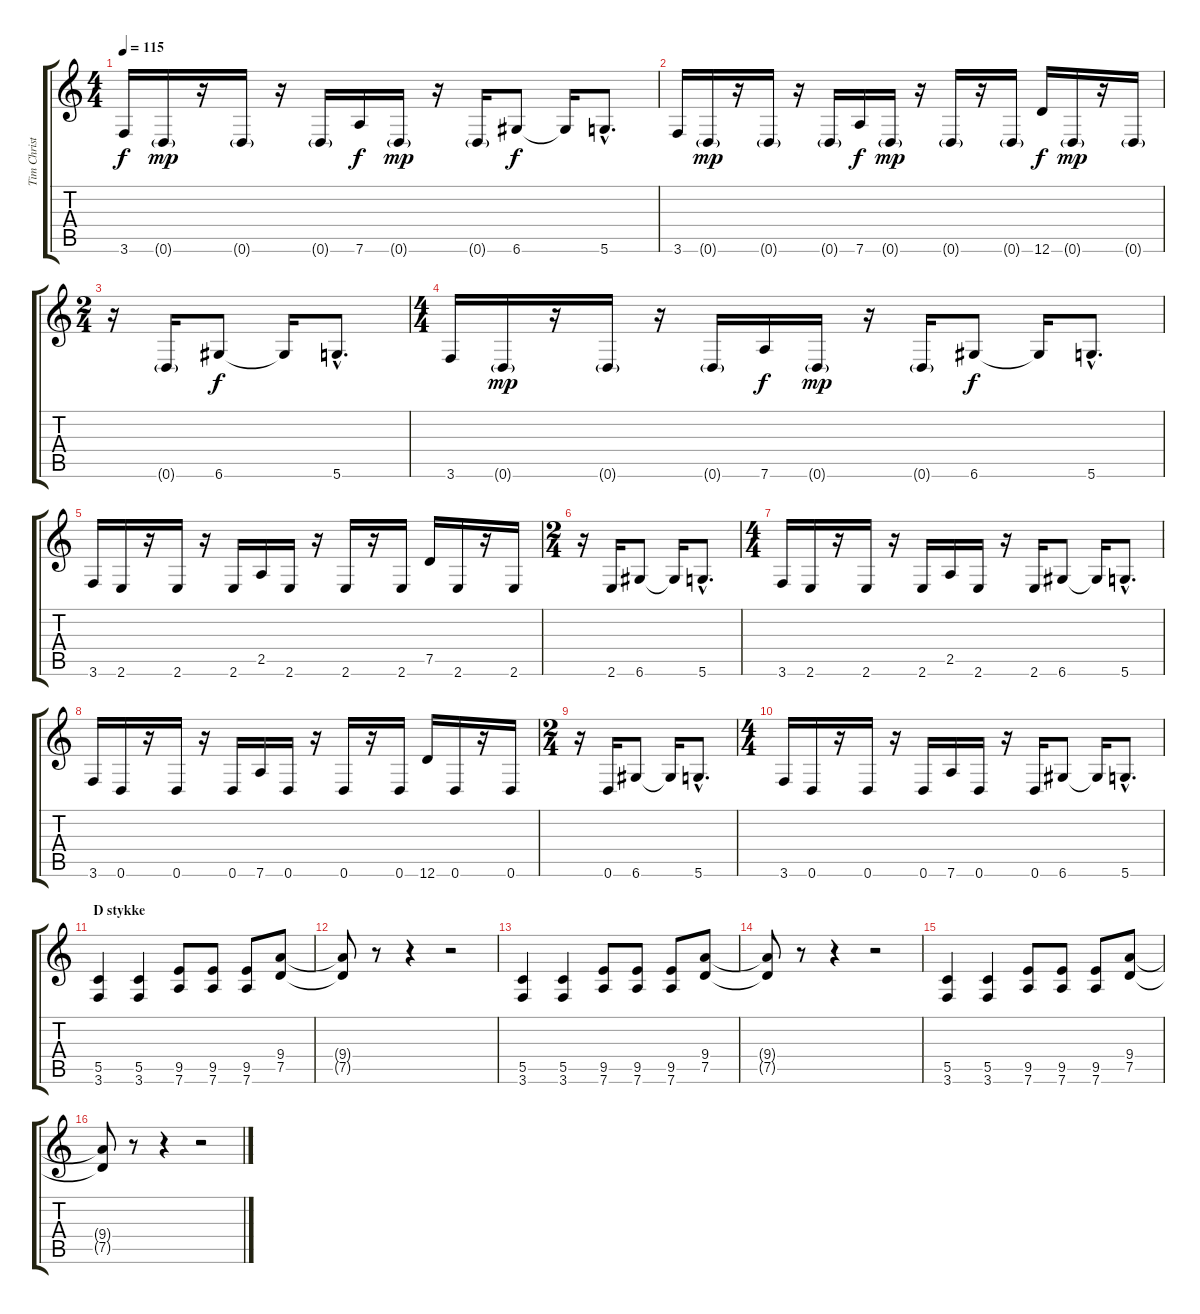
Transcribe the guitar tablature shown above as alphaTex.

\track ("Tim Christensen (Guitar)" "Tim Christ") {instrument distortionguitar}
\staff {score tabs}
\tuning (D4 A3 F3 C3 G2 D2) {hide}
\ts (4 4)
\tempo 115
\clef g2
\ks c
3.6.16{dy f} 0.6{g}.16{dy mp} r.16 0.6{g}.16 r.16 0.6{g}.16 7.6.16{dy f} 0.6{g}.16{dy mp} r.16 0.6{g}.16 6.6.8{dy f} 6.6{t}.16 5.6{hac}.8{d} |
3.6.16 0.6{g}.16{dy mp} r.16 0.6{g}.16 r.16 0.6{g}.16 7.6.16{dy f} 0.6{g}.16{dy mp} r.16 0.6{g}.16 r.16 0.6{g}.16 12.6.16{dy f} 0.6{g}.16{dy mp} r.16 0.6{g}.16 |
\ts (2 4)
r.16 0.6{g}.16 6.6.8{dy f} 6.6{t}.16 5.6{hac}.8{d} |
\ts (4 4)
3.6.16 0.6{g}.16{dy mp} r.16 0.6{g}.16 r.16 0.6{g}.16 7.6.16{dy f} 0.6{g}.16{dy mp} r.16 0.6{g}.16 6.6.8{dy f} 6.6{t}.16 5.6{hac}.8{d} |
3.6.16 2.6.16 r.16 2.6.16 r.16 2.6.16 2.5.16 2.6.16 r.16 2.6.16 r.16 2.6.16 7.5.16 2.6.16 r.16 2.6.16 |
\ts (2 4)
r.16 2.6.16 6.6.8 6.6{t}.16 5.6{hac}.8{d} |
\ts (4 4)
3.6.16 2.6.16 r.16 2.6.16 r.16 2.6.16 2.5.16 2.6.16 r.16 2.6.16 6.6.8 6.6{t}.16 5.6{hac}.8{d} |
3.6.16 0.6.16 r.16 0.6.16 r.16 0.6.16 7.6.16 0.6.16 r.16 0.6.16 r.16 0.6.16 12.6.16 0.6.16 r.16 0.6.16 |
\ts (2 4)
r.16 0.6.16 6.6.8 6.6{t}.16 5.6{hac}.8{d} |
\ts (4 4)
3.6.16 0.6.16 r.16 0.6.16 r.16 0.6.16 7.6.16 0.6.16 r.16 0.6.16 6.6.8 6.6{t}.16 5.6{hac}.8{d} |
\section ("" "D stykke")
(5.5 3.6).4 (5.5 3.6).4 (9.5 7.6).8 (9.5 7.6).8 (9.5 7.6).8 (9.4 7.5).8 |
(9.4{t} 7.5{t}).8 r.8 r.4 r.2 |
(5.5 3.6).4 (5.5 3.6).4 (9.5 7.6).8 (9.5 7.6).8 (9.5 7.6).8 (9.4 7.5).8 |
(9.4{t} 7.5{t}).8 r.8 r.4 r.2 |
(5.5 3.6).4 (5.5 3.6).4 (9.5 7.6).8 (9.5 7.6).8 (9.5 7.6).8 (9.4 7.5).8 |
(9.4{t} 7.5{t}).8 r.8 r.4 r.2
